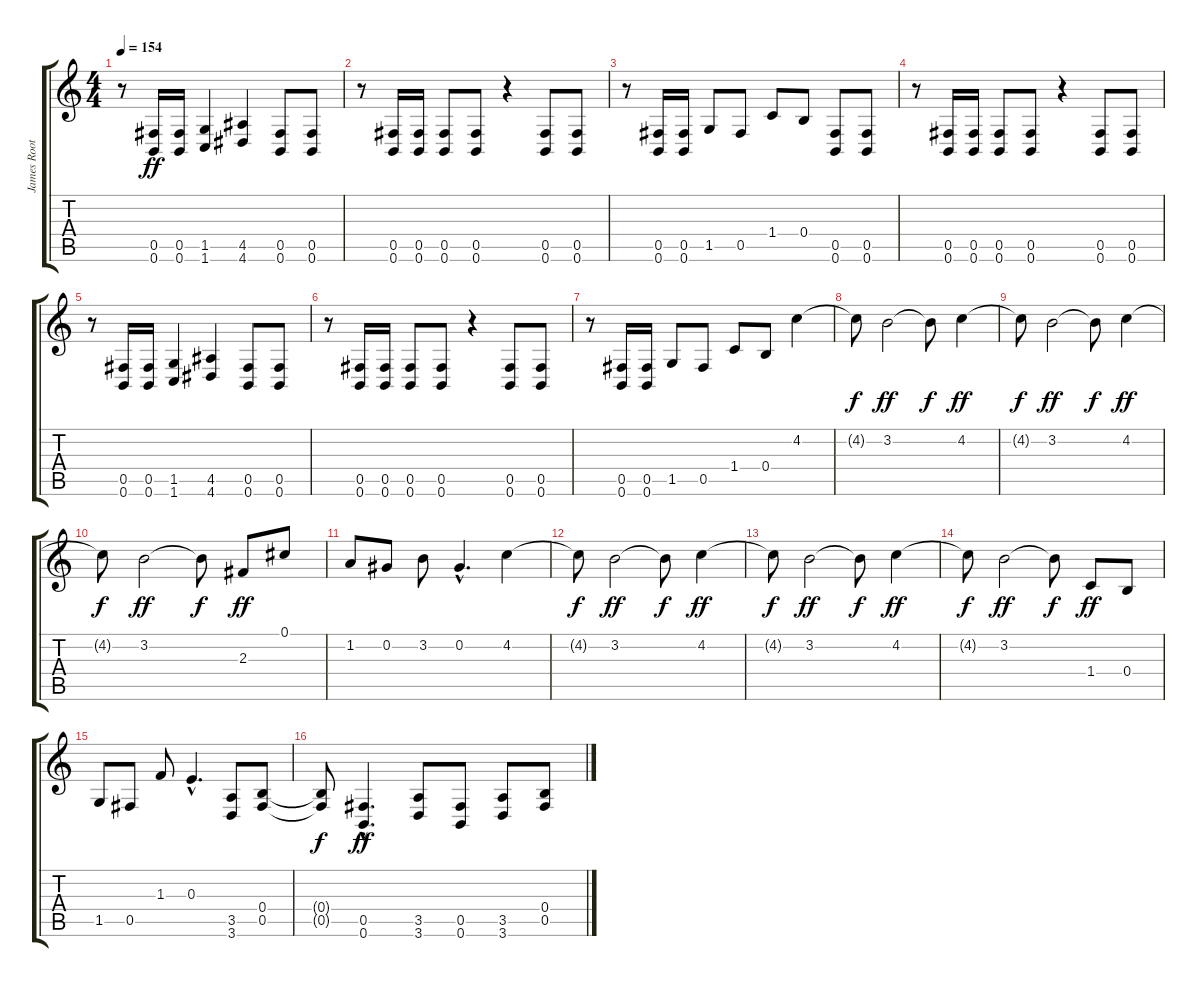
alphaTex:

\track ("James Root" "James Root") {instrument distortionguitar}
\staff {score tabs}
\tuning (Db4 Ab3 E3 B2 Gb2 B1) {hide}
\ts (4 4)
\tempo 154
\clef g2
\ks c
r.8{dy ff} (0.5 0.6).16 (0.5 0.6).16 (1.5 1.6).4 (4.5 4.6).4 (0.5 0.6).8 (0.5 0.6).8 |
r.8 (0.5 0.6).16 (0.5 0.6).16 (0.5 0.6).8 (0.5 0.6).8 r.4 (0.5 0.6).8 (0.5 0.6).8 |
r.8 (0.5 0.6).16 (0.5 0.6).16 1.5.8 0.5.8 1.4.8 0.4.8 (0.5 0.6).8 (0.5 0.6).8 |
r.8 (0.5 0.6).16 (0.5 0.6).16 (0.5 0.6).8 (0.5 0.6).8 r.4 (0.5 0.6).8 (0.5 0.6).8 |
r.8 (0.5 0.6).16 (0.5 0.6).16 (1.5 1.6).4 (4.5 4.6).4 (0.5 0.6).8 (0.5 0.6).8 |
r.8 (0.5 0.6).16 (0.5 0.6).16 (0.5 0.6).8 (0.5 0.6).8 r.4 (0.5 0.6).8 (0.5 0.6).8 |
r.8 (0.5 0.6).16 (0.5 0.6).16 1.5.8 0.5.8 1.4.8 0.4.8 4.2.4 |
4.2{t}.8{dy f} 3.2.2{dy ff} 3.2{t}.8{dy f} 4.2.4{dy ff} |
4.2{t}.8{dy f} 3.2.2{dy ff} 3.2{t}.8{dy f} 4.2.4{dy ff} |
4.2{t}.8{dy f} 3.2.2{dy ff} 3.2{t}.8{dy f} 2.3.8{dy ff} 0.1.8 |
1.2.8 0.2.8 3.2.8 0.2{hac}.4{d} 4.2.4 |
4.2{t}.8{dy f} 3.2.2{dy ff} 3.2{t}.8{dy f} 4.2.4{dy ff} |
4.2{t}.8{dy f} 3.2.2{dy ff} 3.2{t}.8{dy f} 4.2.4{dy ff} |
4.2{t}.8{dy f} 3.2.2{dy ff} 3.2{t}.8{dy f} 1.4.8{dy ff} 0.4.8 |
1.5.8 0.5.8 1.3.8 0.3{hac}.4{d} (3.5 3.6).8 (0.4 0.5).8 |
(0.4{t} 0.5{t}).8{dy f} (0.5{hac} 0.6{hac}).4{d dy ff} (3.5 3.6).8 (0.5 0.6).8 (3.5 3.6).8 (0.4 0.5).8
